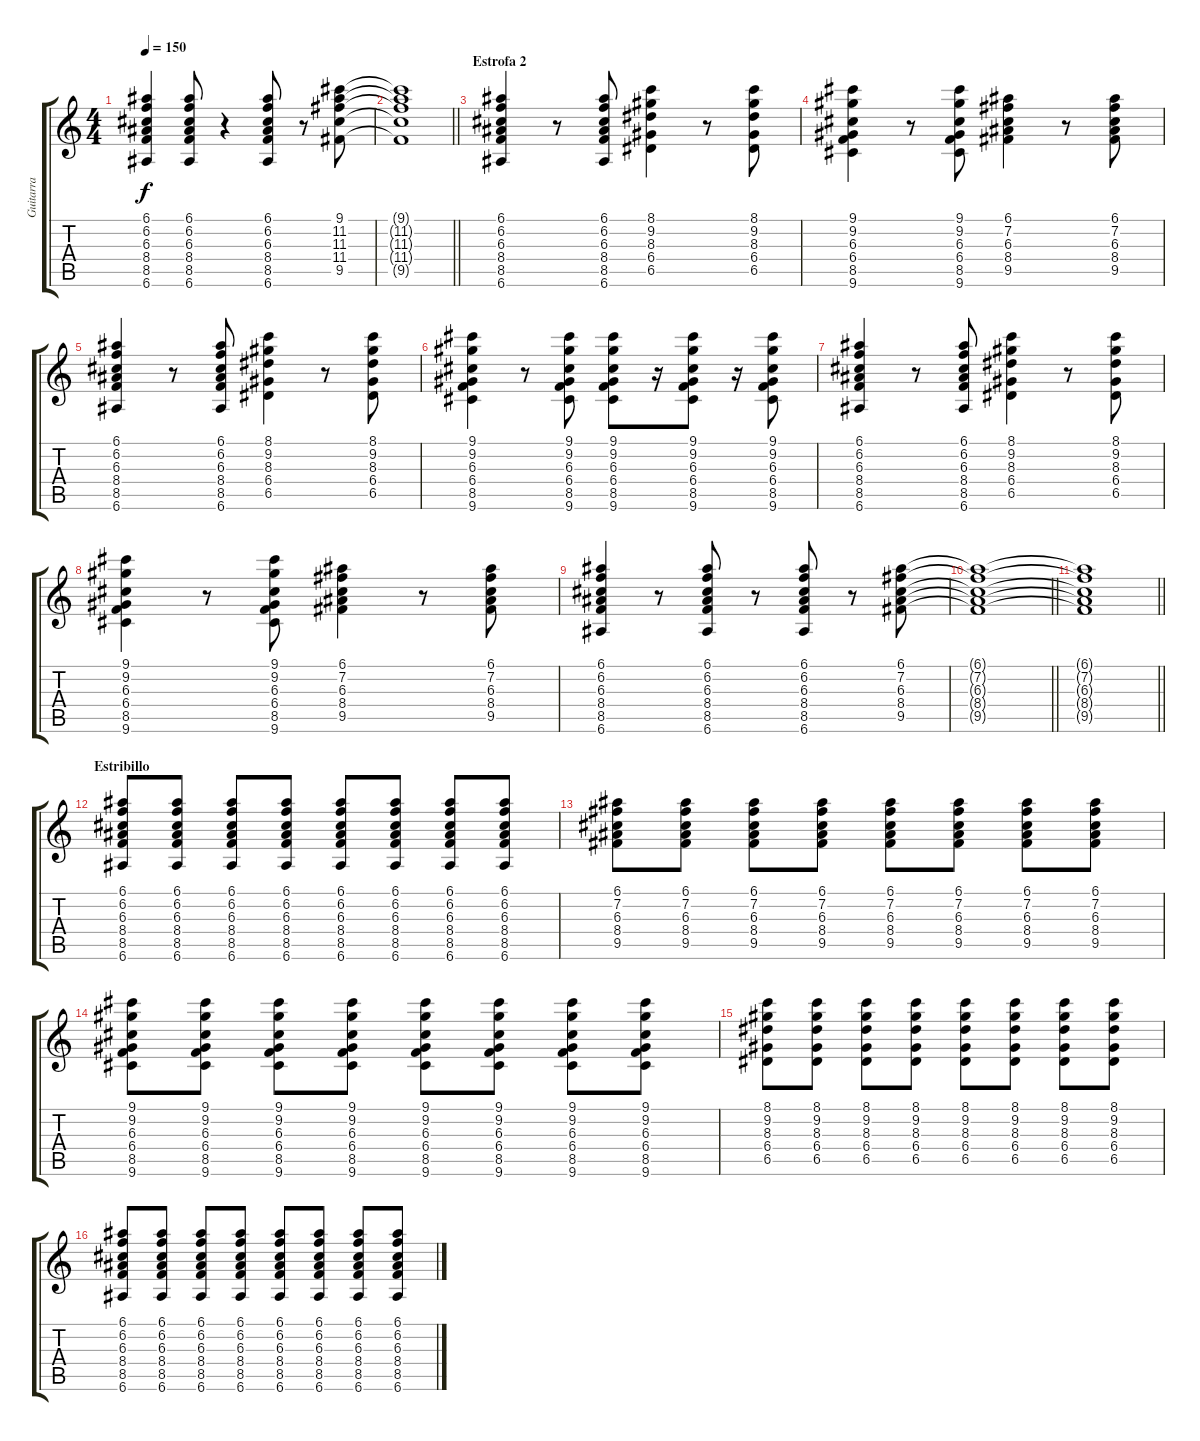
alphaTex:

\track ("Guitarra" "Guitarra") {instrument electricguitarclean}
\staff {score tabs}
\tuning (E4 B3 G3 D3 A2 E2) {hide}
\ts (4 4)
\tempo 150
\clef g2
\ks c
(6.1 6.2 6.3 8.4 8.5 6.6).4{dy f} (6.1 6.2 6.3 8.4 8.5 6.6).8 r.4 (6.1 6.2 6.3 8.4 8.5 6.6).8 r.8 (9.1 11.2 11.3 11.4 9.5).8 |
\barLineRight lightlight
(9.1{t} 11.2{t} 11.3{t} 11.4{t} 9.5{t}).1 |
\section ("" "Estrofa 2")
(6.1 6.2 6.3 8.4 8.5 6.6).4 r.8 (6.1 6.2 6.3 8.4 8.5 6.6).8 (8.1 9.2 8.3 6.4 6.5).4 r.8 (8.1 9.2 8.3 6.4 6.5).8 |
(9.1 9.2 6.3 6.4 8.5 9.6).4 r.8 (9.1 9.2 6.3 6.4 8.5 9.6).8 (6.1 7.2 6.3 8.4 9.5).4 r.8 (6.1 7.2 6.3 8.4 9.5).8 |
(6.1 6.2 6.3 8.4 8.5 6.6).4 r.8 (6.1 6.2 6.3 8.4 8.5 6.6).8 (8.1 9.2 8.3 6.4 6.5).4 r.8 (8.1 9.2 8.3 6.4 6.5).8 |
(9.1 9.2 6.3 6.4 8.5 9.6).4 r.8 (9.1 9.2 6.3 6.4 8.5 9.6).8 (9.1 9.2 6.3 6.4 8.5 9.6).8 r.16 (9.1 9.2 6.3 6.4 8.5 9.6).8 r.16 (9.1 9.2 6.3 6.4 8.5 9.6).8 |
(6.1 6.2 6.3 8.4 8.5 6.6).4 r.8 (6.1 6.2 6.3 8.4 8.5 6.6).8 (8.1 9.2 8.3 6.4 6.5).4 r.8 (8.1 9.2 8.3 6.4 6.5).8 |
(9.1 9.2 6.3 6.4 8.5 9.6).4 r.8 (9.1 9.2 6.3 6.4 8.5 9.6).8 (6.1 7.2 6.3 8.4 9.5).4 r.8 (6.1 7.2 6.3 8.4 9.5).8 |
(6.1 6.2 6.3 8.4 8.5 6.6).4 r.8 (6.1 6.2 6.3 8.4 8.5 6.6).8 r.8 (6.1 6.2 6.3 8.4 8.5 6.6).8 r.8 (6.1 7.2 6.3 8.4 9.5).8 |
\barLineRight lightlight
(6.1{t} 7.2{t} 6.3{t} 8.4{t} 9.5{t}).1 |
\barLineRight lightlight
(6.1{t} 7.2{t} 6.3{t} 8.4{t} 9.5{t}).1 |
\section ("" "Estribillo")
(6.1 6.2 6.3 8.4 8.5 6.6).8 (6.1 6.2 6.3 8.4 8.5 6.6).8 (6.1 6.2 6.3 8.4 8.5 6.6).8 (6.1 6.2 6.3 8.4 8.5 6.6).8 (6.1 6.2 6.3 8.4 8.5 6.6).8 (6.1 6.2 6.3 8.4 8.5 6.6).8 (6.1 6.2 6.3 8.4 8.5 6.6).8 (6.1 6.2 6.3 8.4 8.5 6.6).8 |
(6.1 7.2 6.3 8.4 9.5).8 (6.1 7.2 6.3 8.4 9.5).8 (6.1 7.2 6.3 8.4 9.5).8 (6.1 7.2 6.3 8.4 9.5).8 (6.1 7.2 6.3 8.4 9.5).8 (6.1 7.2 6.3 8.4 9.5).8 (6.1 7.2 6.3 8.4 9.5).8 (6.1 7.2 6.3 8.4 9.5).8 |
(9.1 9.2 6.3 6.4 8.5 9.6).8 (9.1 9.2 6.3 6.4 8.5 9.6).8 (9.1 9.2 6.3 6.4 8.5 9.6).8 (9.1 9.2 6.3 6.4 8.5 9.6).8 (9.1 9.2 6.3 6.4 8.5 9.6).8 (9.1 9.2 6.3 6.4 8.5 9.6).8 (9.1 9.2 6.3 6.4 8.5 9.6).8 (9.1 9.2 6.3 6.4 8.5 9.6).8 |
(8.1 9.2 8.3 6.4 6.5).8 (8.1 9.2 8.3 6.4 6.5).8 (8.1 9.2 8.3 6.4 6.5).8 (8.1 9.2 8.3 6.4 6.5).8 (8.1 9.2 8.3 6.4 6.5).8 (8.1 9.2 8.3 6.4 6.5).8 (8.1 9.2 8.3 6.4 6.5).8 (8.1 9.2 8.3 6.4 6.5).8 |
(6.1 6.2 6.3 8.4 8.5 6.6).8 (6.1 6.2 6.3 8.4 8.5 6.6).8 (6.1 6.2 6.3 8.4 8.5 6.6).8 (6.1 6.2 6.3 8.4 8.5 6.6).8 (6.1 6.2 6.3 8.4 8.5 6.6).8 (6.1 6.2 6.3 8.4 8.5 6.6).8 (6.1 6.2 6.3 8.4 8.5 6.6).8 (6.1 6.2 6.3 8.4 8.5 6.6).8
